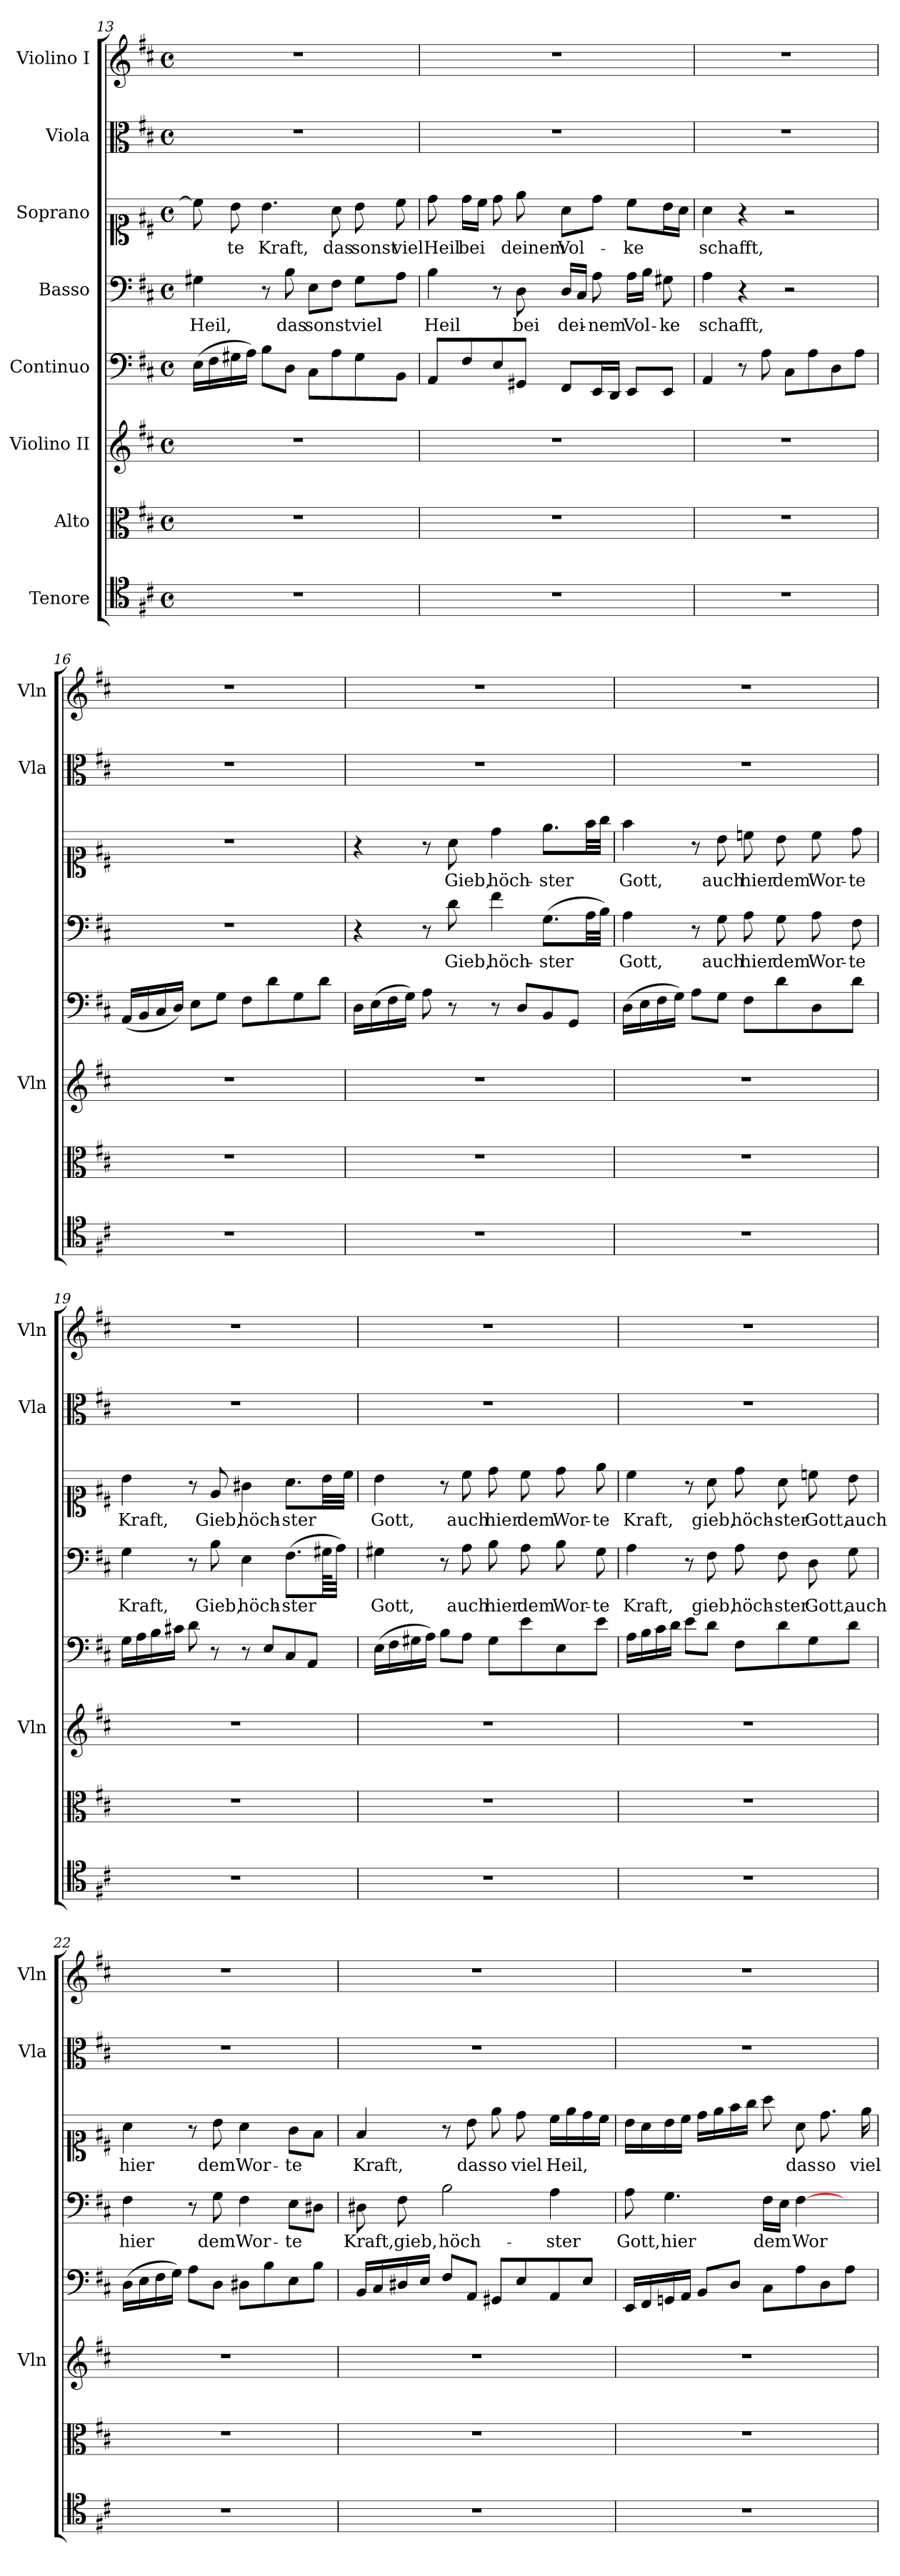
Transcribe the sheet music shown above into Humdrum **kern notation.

**kern	**kern	**kern	**kern	**kern	**text	**kern	**text	**kern	**kern
*part8	*part7	*part6	*part5	*part4	*part4	*part3	*part3	*part2	*part1
*staff8	*staff7	*staff6	*staff5	*staff4	*staff4	*staff3	*staff3	*staff2	*staff1
*I"Tenore	*I"Alto	*I"Violino II	*I"Continuo	*I"Basso	*	*I"Soprano	*	*I"Viola	*I"Violino I
*	*	*I'Vln	*	*	*	*	*	*I'Vla	*I'Vln
*clefC4	*clefC3	*clefG2	*clefF4	*clefF4	*	*clefC1	*	*clefC3	*clefG2
*k[f#c#]	*k[f#c#]	*k[f#c#]	*k[f#c#]	*k[f#c#]	*	*k[f#c#]	*	*k[f#c#]	*k[f#c#]
*M4/4	*M4/4	*M4/4	*M4/4	*M4/4	*	*M4/4	*	*M4/4	*M4/4
*met(c)	*met(c)	*met(c)	*met(c)	*met(c)	*	*met(c)	*	*met(c)	*met(c)
=13	=13	=13	=13	=13	=13	=13	=13	=13	=13
!	!	!	!	!	!LO:LY:b	!	!	!	!
1r	1r	1r	(>16E\LL	4G#X\	Heil,	8cc#\]	.	1r	1r
.	.	.	16F#\	.	.	.	.	.	.
!	!	!	!	!	!	!	!LO:LY:b	!	!
.	.	.	16G#X\	.	.	8b\	-te	.	.
.	.	.	16A\JJ)	.	.	.	.	.	.
!	!	!	!	!	!	!	!LO:LY:b	!	!
.	.	.	8B\L	8r	.	4.b\	Kraft,	.	.
!	!	!	!	!	!LO:LY:b	!	!	!	!
.	.	.	8D\J	8B\	das	.	.	.	.
!	!	!	!	!	!LO:LY:b	!	!	!	!
.	.	.	8C#\L	8E\L	sonst	.	.	.	.
!	!	!	!	!	!	!	!LO:LY:b	!	!
.	.	.	8A\	8F#\J	.	8a\	das	.	.
!	!	!	!	!	!LO:LY:b	!	!LO:LY:b	!	!
.	.	.	8G#\	8G#\L	viel	8b\	sonst	.	.
!	!	!	!	!	!	!	!LO:LY:b	!	!
.	.	.	8BB\J	8A\J	.	8cc#\	viel	.	.
=14	=14	=14	=14	=14	=14	=14	=14	=14	=14
!	!	!	!	!	!LO:LY:b	!	!LO:LY:b	!	!
1r	1r	1r	8AA/L	4B\	Heil	8dd\	Heil	1r	1r
!	!	!	!	!	!	!	!LO:LY:b	!	!
.	.	.	8F#/	.	.	16dd\LL	bei	.	.
.	.	.	.	.	.	16cc#\JJ	.	.	.
.	.	.	8E/	8r	.	8dd\	.	.	.
!	!	!	!	!	!LO:LY:b	!	!LO:LY:b	!	!
.	.	.	8GG#X/J	8D\	bei	8ee\	deinem	.	.
!	!	!	!	!	!LO:LY:b	!	!LO:LY:b	!	!
.	.	.	8FF#/L	16D/LL	dei-	8a\L	Vol-	.	.
.	.	.	.	16C#/JJ	.	.	.	.	.
!	!	!	!	!	!LO:LY:b	!	!	!	!
.	.	.	16EE/L	8A\	-nem	8dd\J	.	.	.
.	.	.	16DD/JJ	.	.	.	.	.	.
!	!	!	!	!	!LO:LY:b	!	!LO:LY:b	!	!
.	.	.	8EE/L	16A\LL	Vol-	8cc#\L	-ke	.	.
.	.	.	.	16B\JJ	.	.	.	.	.
!	!	!	!	!	!LO:LY:b	!	!	!	!
.	.	.	8EE/J	8G#X\	-ke	16b\L	.	.	.
.	.	.	.	.	.	16a\JJ	.	.	.
=15	=15	=15	=15	=15	=15	=15	=15	=15	=15
!	!	!	!	!	!LO:LY:b	!	!LO:LY:b	!	!
1r	1r	1r	4AA/	4A\	schafft,	4a\	schafft,	1r	1r
.	.	.	8r	4r	.	4r	.	.	.
.	.	.	8A\	.	.	.	.	.	.
.	.	.	8C#\L	2r	.	2r	.	.	.
.	.	.	8A\	.	.	.	.	.	.
.	.	.	8D\	.	.	.	.	.	.
.	.	.	8A\J	.	.	.	.	.	.
!!LO:LB:g=z
=16	=16	=16	=16	=16	=16	=16	=16	=16	=16
1r	1r	1r	(<16AA/LL	1r	.	1r	.	1r	1r
.	.	.	16BB/	.	.	.	.	.	.
.	.	.	16C#/	.	.	.	.	.	.
.	.	.	16D/JJ)	.	.	.	.	.	.
.	.	.	8E\L	.	.	.	.	.	.
.	.	.	8G\J	.	.	.	.	.	.
.	.	.	8F#\L	.	.	.	.	.	.
.	.	.	8d\	.	.	.	.	.	.
.	.	.	8G\	.	.	.	.	.	.
.	.	.	8d\J	.	.	.	.	.	.
=17	=17	=17	=17	=17	=17	=17	=17	=17	=17
1r	1r	1r	16D\LL	4r	.	4r	.	1r	1r
.	.	.	(>16E\	.	.	.	.	.	.
.	.	.	16F#\	.	.	.	.	.	.
.	.	.	16G\JJ)	.	.	.	.	.	.
.	.	.	8A\	8r	.	8r	.	.	.
!	!	!	!	!	!LO:LY:b	!	!LO:LY:b	!	!
.	.	.	8r	8d\	Gieb,	8a\	Gieb,	.	.
!	!	!	!	!	!LO:LY:b	!	!LO:LY:b	!	!
.	.	.	8r	4f#\	höch-	4dd\	höch-	.	.
.	.	.	8D/L	.	.	.	.	.	.
!	!	!	!	!	!LO:LY:b	!	!LO:LY:b	!	!
.	.	.	8BB/	(>8.G\L	-ster	8.ee\L	-ster	.	.
.	.	.	8GG/J	.	.	.	.	.	.
.	.	.	.	32A\LL	.	32ff#\LL	.	.	.
.	.	.	.	32B\JJJ)	.	32gg\JJJ	.	.	.
=18	=18	=18	=18	=18	=18	=18	=18	=18	=18
!	!	!	!	!	!LO:LY:b	!	!LO:LY:b	!	!
1r	1r	1r	(>16D\LL	4A\	Gott,	4ff#\	Gott,	1r	1r
.	.	.	16E\	.	.	.	.	.	.
.	.	.	16F#\	.	.	.	.	.	.
.	.	.	16G\JJ)	.	.	.	.	.	.
.	.	.	8A\L	8r	.	8r	.	.	.
!	!	!	!	!	!LO:LY:b	!	!LO:LY:b	!	!
.	.	.	8G\J	8G\	auch	8b\	auch	.	.
!	!	!	!	!	!LO:LY:b	!	!LO:LY:b	!	!
.	.	.	8F#\L	8A\	hier	8ccn\	hier	.	.
!	!	!	!	!	!LO:LY:b	!	!LO:LY:b	!	!
.	.	.	8d\	8G\	dem	8b\	dem	.	.
!	!	!	!	!	!LO:LY:b	!	!LO:LY:b	!	!
.	.	.	8D\	8A\	Wor-	8cc\	Wor-	.	.
!	!	!	!	!	!LO:LY:b	!	!LO:LY:b	!	!
.	.	.	8d\J	8F#\	-te	8dd\	-te	.	.
=19	=19	=19	=19	=19	=19	=19	=19	=19	=19
!	!	!	!	!	!LO:LY:b	!	!LO:LY:b	!	!
1r	1r	1r	16G\LL	4G\	Kraft,	4b\	Kraft,	1r	1r
.	.	.	16A\	.	.	.	.	.	.
.	.	.	16B\	.	.	.	.	.	.
.	.	.	16c#X\JJ	.	.	.	.	.	.
.	.	.	8d\	8r	.	8r	.	.	.
!	!	!	!	!	!LO:LY:b	!	!LO:LY:b	!	!
.	.	.	8r	8B\	Gieb,	8e/	Gieb,	.	.
!	!	!	!	!	!LO:LY:b	!	!LO:LY:b	!	!
.	.	.	8r	4E\	höch-	4g#X\	höch-	.	.
.	.	.	8E/L	.	.	.	.	.	.
!	!	!	!	!	!LO:LY:b	!	!LO:LY:b	!	!
.	.	.	8C#/	(>8.F#\L	-ster	8.a\L	-ster	.	.
.	.	.	8AA/J	.	.	.	.	.	.
.	.	.	.	64G#X\KLL	.	32b\LL	.	.	.
.	.	.	.	32A\JJJ)	.	.	.	.	.
.	.	.	.	.	.	32cc#\JJJ	.	.	.
.	.	.	.	64ryy	.	.	.	.	.
!!LO:LB:g=z
=20	=20	=20	=20	=20	=20	=20	=20	=20	=20
!	!	!	!	!	!LO:LY:b	!	!LO:LY:b	!	!
1r	1r	1r	(>16E\LL	4G#X\	Gott,	4b\	Gott,	1r	1r
.	.	.	16F#\	.	.	.	.	.	.
.	.	.	16G#X\	.	.	.	.	.	.
.	.	.	16A\JJ)	.	.	.	.	.	.
.	.	.	8B\L	8r	.	8r	.	.	.
!	!	!	!	!	!LO:LY:b	!	!LO:LY:b	!	!
.	.	.	8A\J	8A\	auch	8cc#\	auch	.	.
!	!	!	!	!	!LO:LY:b	!	!LO:LY:b	!	!
.	.	.	8G#\L	8B\	hier	8dd\	hier	.	.
!	!	!	!	!	!LO:LY:b	!	!LO:LY:b	!	!
.	.	.	8e\	8A\	dem	8cc#\	dem	.	.
!	!	!	!	!	!LO:LY:b	!	!LO:LY:b	!	!
.	.	.	8E\	8B\	Wor-	8dd\	Wor-	.	.
!	!	!	!	!	!LO:LY:b	!	!LO:LY:b	!	!
.	.	.	8e\J	8G#\	-te	8ee\	-te	.	.
=21	=21	=21	=21	=21	=21	=21	=21	=21	=21
!	!	!	!	!	!LO:LY:b	!	!LO:LY:b	!	!
1r	1r	1r	16A\LL	4A\	Kraft,	4cc#\	Kraft,	1r	1r
.	.	.	16B\	.	.	.	.	.	.
.	.	.	16c#\	.	.	.	.	.	.
.	.	.	16d\JJ	.	.	.	.	.	.
.	.	.	8e\L	8r	.	8r	.	.	.
!	!	!	!	!	!LO:LY:b	!	!LO:LY:b	!	!
.	.	.	8d\J	8F#\	gieb,	8a\	gieb,	.	.
!	!	!	!	!	!LO:LY:b	!	!LO:LY:b	!	!
.	.	.	8F#\L	8A\	höch-	8dd\	höch-	.	.
!	!	!	!	!	!LO:LY:b	!	!LO:LY:b	!	!
.	.	.	8d\	8F#\	-ster	8a\	-ster	.	.
!	!	!	!	!	!LO:LY:b	!	!LO:LY:b	!	!
.	.	.	8G\	8D\	Gott,	8ccn\	Gott,	.	.
!	!	!	!	!	!LO:LY:b	!	!LO:LY:b	!	!
.	.	.	8d\J	8G\	auch	8b\	auch	.	.
=22	=22	=22	=22	=22	=22	=22	=22	=22	=22
!	!	!	!	!	!LO:LY:b	!	!LO:LY:b	!	!
1r	1r	1r	(>16D\LL	4F#\	hier	4a\	hier	1r	1r
.	.	.	16E\	.	.	.	.	.	.
.	.	.	16F#\	.	.	.	.	.	.
.	.	.	16G\JJ)	.	.	.	.	.	.
.	.	.	8A\L	8r	.	8r	.	.	.
!	!	!	!	!	!LO:LY:b	!	!LO:LY:b	!	!
.	.	.	8D\J	8G\	dem	8b\	dem	.	.
!	!	!	!	!	!LO:LY:b	!	!LO:LY:b	!	!
.	.	.	8D#X\L	4F#\	Wor-	4a\	Wor-	.	.
.	.	.	8B\	.	.	.	.	.	.
!	!	!	!	!	!LO:LY:b	!	!LO:LY:b	!	!
.	.	.	8E\	8E\L	-te	8g\L	-te	.	.
.	.	.	8B\J	8D#X\J	.	8f#\J	.	.	.
!!LO:PB:g=z
=23	=23	=23	=23	=23	=23	=23	=23	=23	=23
!	!	!	!	!	!LO:LY:b	!	!LO:LY:b	!	!
1r	1r	1r	16BB/LL	8D#X\	Kraft,	4f#/	Kraft,	1r	1r
.	.	.	16C#/	.	.	.	.	.	.
!	!	!	!	!	!LO:LY:b	!	!	!	!
.	.	.	16D#X/	8F#\	gieb,	.	.	.	.
.	.	.	16E/JJ	.	.	.	.	.	.
!	!	!	!	!	!LO:LY:b	!	!	!	!
.	.	.	8F#/L	2B\	höch-	8r	.	.	.
!	!	!	!	!	!	!	!LO:LY:b	!	!
.	.	.	8AA/J	.	.	8b\	das	.	.
!	!	!	!	!	!	!	!LO:LY:b	!	!
.	.	.	8GG#X/L	.	.	8ee\	so	.	.
!	!	!	!	!	!	!	!LO:LY:b	!	!
.	.	.	8E/	.	.	8dd\	viel	.	.
!	!	!	!	!	!LO:LY:b	!	!LO:LY:b	!	!
.	.	.	8AA/	4A\	-ster	16cc#\LL	Heil,	.	.
.	.	.	.	.	.	16ee\	.	.	.
.	.	.	8E/J	.	.	16dd\	.	.	.
.	.	.	.	.	.	16cc#\JJ	.	.	.
=24	=24	=24	=24	=24	=24	=24	=24	=24	=24
!	!	!	!	!	!LO:LY:b	!	!	!	!
1r	1r	1r	16EE/LL	8A\	Gott,	16b\LL	.	1r	1r
.	.	.	16FF#/	.	.	16a\	.	.	.
!	!	!	!	!	!LO:LY:b	!	!	!	!
.	.	.	16GGn/	4.G\	hier	16b\	.	.	.
.	.	.	16AA/JJ	.	.	16cc#\JJ	.	.	.
.	.	.	8BB/L	.	.	16dd\LL	.	.	.
.	.	.	.	.	.	16ee\	.	.	.
.	.	.	8D/J	.	.	16ff#\	.	.	.
.	.	.	.	.	.	16gg\JJ	.	.	.
!	!	!	!	!	!LO:LY:b	!	!	!	!
.	.	.	8C#\L	16F#\LL	dem	8aa\	.	.	.
.	.	.	.	16E\JJ	.	.	.	.	.
!	!	!	!	!	!LO:LY:b	!	!LO:LY:b	!	!
.	.	.	8A\	[4F#\	Wor-	8a\	das	.	.
!	!	!	!	!	!	!	!LO:LY:b	!	!
.	.	.	8D\	.	.	8.dd\	so	.	.
.	.	.	8A\J	8ryy	.	.	.	.	.
!	!	!	!	!	!	!	!LO:LY:b	!	!
.	.	.	.	.	.	16ee\	viel	.	.
=	=	=	=	=	=	=	=	=	=
*-	*-	*-	*-	*-	*-	*-	*-	*-	*-
